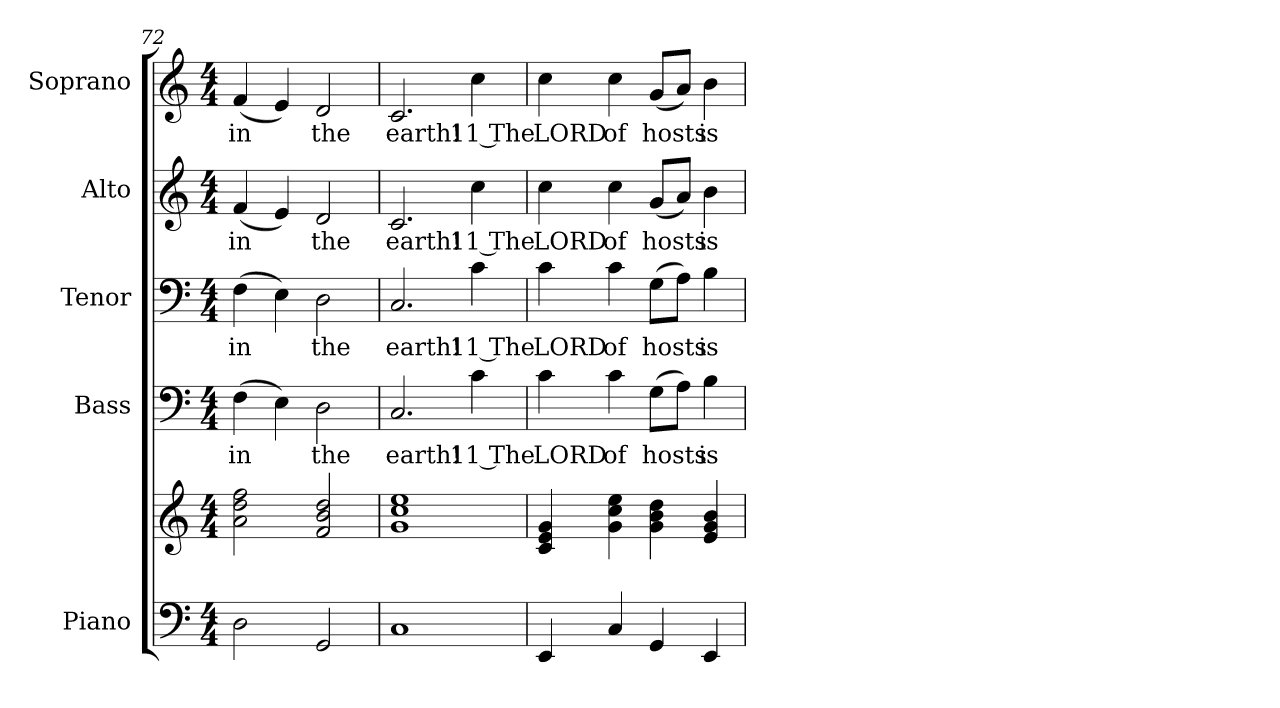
**kern	**kern	**kern	**text	**kern	**text	**kern	**text	**kern	**text
*part5	*part5	*part4	*part4	*part3	*part3	*part2	*part2	*part1	*part1
*staff6	*staff5	*staff4	*staff4	*staff3	*staff3	*staff2	*staff2	*staff1	*staff1
*I"Piano	*	*I"Bass	*	*I"Tenor	*	*I"Alto	*	*I"Soprano	*
*I'Pno.	*	*I'B.	*	*I'T.	*	*I'A.	*	*I'S.	*
*clefF4	*clefG2	*clefF4	*	*clefF4	*	*clefG2	*	*clefG2	*
*k[]	*k[]	*k[]	*	*k[]	*	*k[]	*	*k[]	*
*C:	*C:	*C:	*	*C:	*	*C:	*	*C:	*
*M4/4	*M4/4	*M4/4	*	*M4/4	*	*M4/4	*	*M4/4	*
=72	=72	=72	=72	=72	=72	=72	=72	=72	=72
!	!	!	!LO:LY:b:color=#000000	!	!	!	!	!	!
!	!	!	!	!	!LO:LY:b:color=#000000	!	!	!	!
!	!	!	!	!	!	!	!LO:LY:b:color=#000000	!	!
!	!	!	!	!	!	!	!	!	!LO:LY:b:color=#000000
2Di\	2ai\ 2ddi 2ffi	(4Fi\	in	(4Fi\	in	(4fi/	in	(4fi/	in
.	.	4Ei\)	.	4Ei\)	.	4ei/)	.	4ei/)	.
!	!	!	!LO:LY:b:color=#000000	!	!	!	!	!	!
!	!	!	!	!	!LO:LY:b:color=#000000	!	!	!	!
!	!	!	!	!	!	!	!LO:LY:b:color=#000000	!	!
!	!	!	!	!	!	!	!	!	!LO:LY:b:color=#000000
2GGi/	2fi/ 2bi 2ddi	2Di\	the	2Di\	the	2di/	the	2di/	the
!!LO:PB:g=z
=73	=73	=73	=73	=73	=73	=73	=73	=73	=73
!	!	!	!LO:LY:b:color=#000000	!	!	!	!	!	!
!	!	!	!	!	!LO:LY:b:color=#000000	!	!	!	!
!	!	!	!	!	!	!	!LO:LY:b:color=#000000	!	!
!	!	!	!	!	!	!	!	!	!LO:LY:b:color=#000000
1Ci	1gi 1cci 1eei	2.Ci/	earth!	2.Ci/	earth!	2.ci/	earth!	2.ci/	earth!
!	!	!	!LO:LY:b:color=#000000	!	!	!	!	!	!
!	!	!	!	!	!LO:LY:b:color=#000000	!	!	!	!
!	!	!	!	!	!	!	!LO:LY:b:color=#000000	!	!
!	!	!	!	!	!	!	!	!	!LO:LY:b:color=#000000
.	.	4ci\	11 The	4ci\	11 The	4cci\	11 The	4cci\	11 The
=74	=74	=74	=74	=74	=74	=74	=74	=74	=74
!	!	!	!LO:LY:b:color=#000000	!	!	!	!	!	!
!	!	!	!	!	!LO:LY:b:color=#000000	!	!	!	!
!	!	!	!	!	!	!	!LO:LY:b:color=#000000	!	!
!	!	!	!	!	!	!	!	!	!LO:LY:b:color=#000000
4EEi/	4ci/ 4ei 4gi	4ci\	LORD	4ci\	LORD	4cci\	LORD	4cci\	LORD
!	!	!	!LO:LY:b:color=#000000	!	!	!	!	!	!
!	!	!	!	!	!LO:LY:b:color=#000000	!	!	!	!
!	!	!	!	!	!	!	!LO:LY:b:color=#000000	!	!
!	!	!	!	!	!	!	!	!	!LO:LY:b:color=#000000
4Ci/	4gi\ 4cci 4eei	4ci\	of	4ci\	of	4cci\	of	4cci\	of
!	!	!	!LO:LY:b:color=#000000	!	!	!	!	!	!
!	!	!	!	!	!LO:LY:b:color=#000000	!	!	!	!
!	!	!	!	!	!	!	!LO:LY:b:color=#000000	!	!
!	!	!	!	!	!	!	!	!	!LO:LY:b:color=#000000
4GGi/	4gi\ 4bi 4ddi	(8Gi\L	hosts	(8Gi\L	hosts	(8gi/L	hosts	(8gi/L	hosts
.	.	8Ai\J)	.	8Ai\J)	.	8ai/J)	.	8ai/J)	.
!	!	!	!LO:LY:b:color=#000000	!	!	!	!	!	!
!	!	!	!	!	!LO:LY:b:color=#000000	!	!	!	!
!	!	!	!	!	!	!	!LO:LY:b:color=#000000	!	!
!	!	!	!	!	!	!	!	!	!LO:LY:b:color=#000000
4EEi/	4ei/ 4gi 4bi	4Bi\	is	4Bi\	is	4bi\	is	4bi\	is
=	=	=	=	=	=	=	=	=	=
*-	*-	*-	*-	*-	*-	*-	*-	*-	*-
